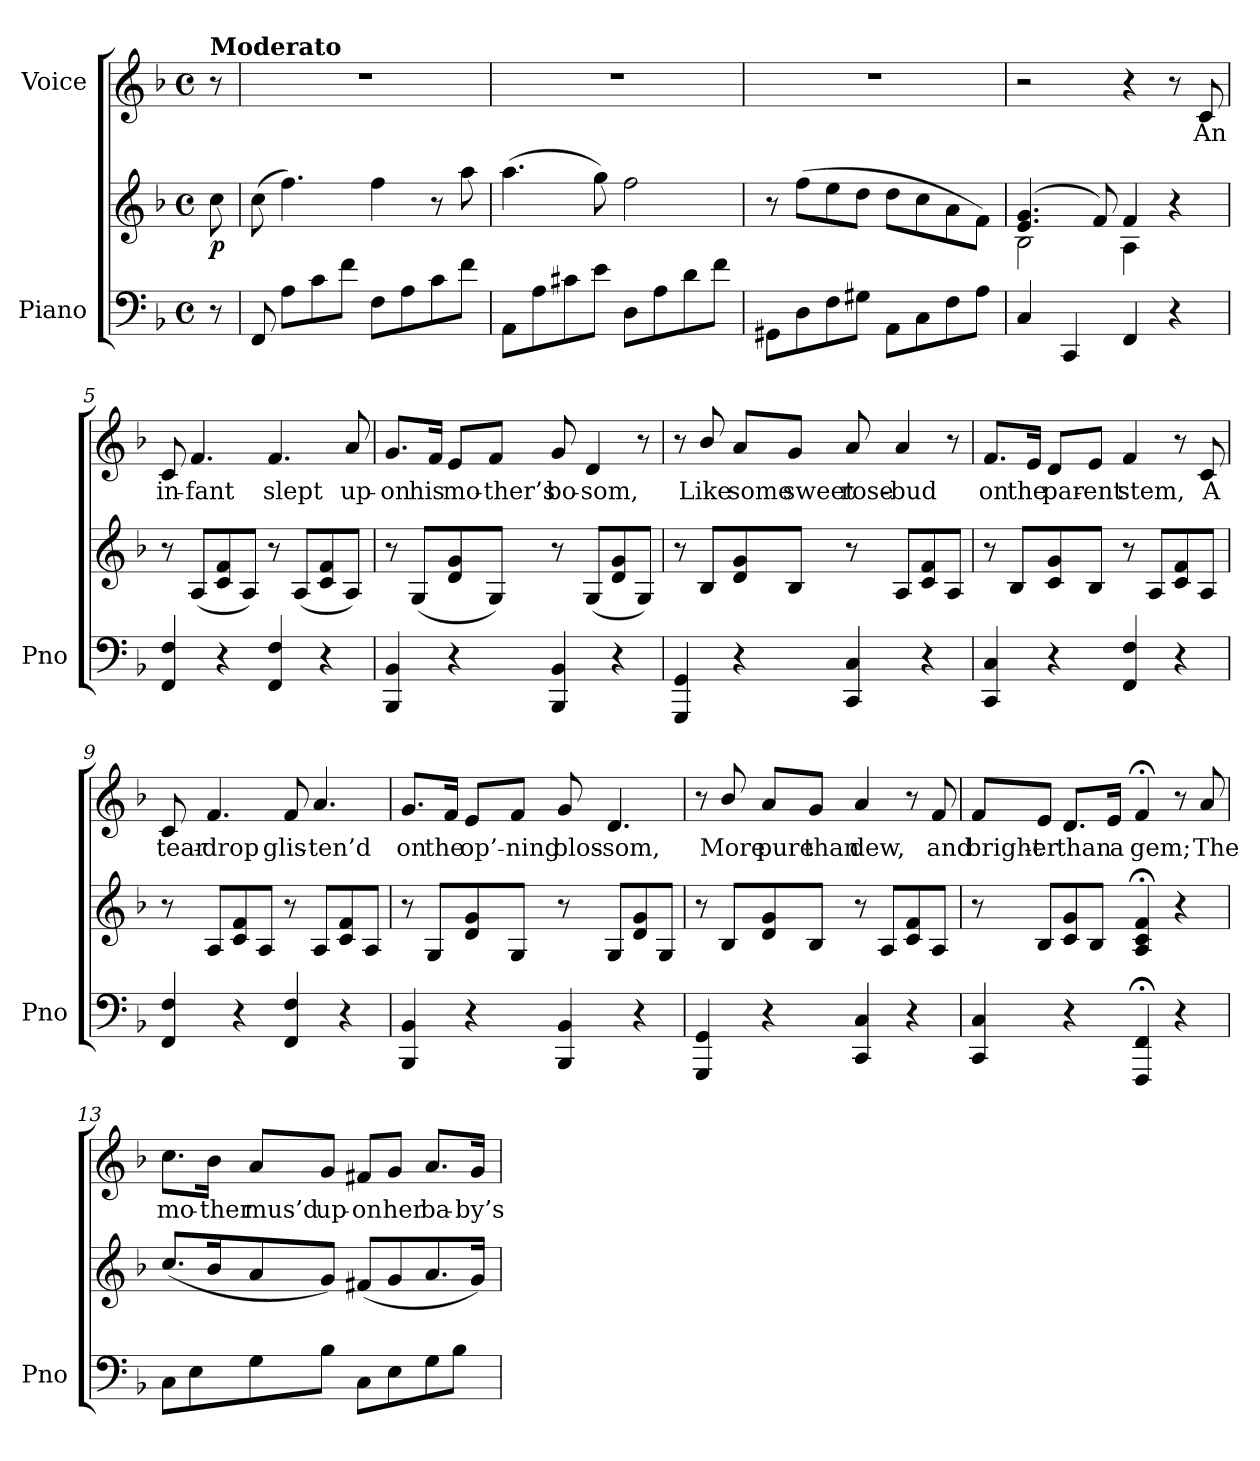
**kern	**kern	**dynam	**kern	**text
*part2	*part2	*part2	*part1	*part1
*staff3	*staff2	*staff2/3	*staff1	*staff1
*I"Piano	*	*	*I"Voice	*
*I'Pno	*	*	*	*
*clefF4	*clefG2	*	*clefG2	*
*k[b-]	*k[b-]	*	*k[b-]	*
*M4/4	*M4/4	*	*M4/4	*
*met(c)	*met(c)	*	*met(c)	*
=	=	=	=	=
!	!	!	!LO:TX:a:B:t=Moderato	!
!	!	!LO:DY:b	!	!
8r	8cc\	p	8r	.
=1	=1	=1	=1	=1
8FF/	(>8cc\	.	1r	.
8A\L	4.ff\)	.	.	.
8c\	.	.	.	.
8f\J	.	.	.	.
8F\L	4ff\	.	.	.
8A\	.	.	.	.
8c\	8r	.	.	.
8f\J	8aa\	.	.	.
=2	=2	=2	=2	=2
8AA\L	(>4.aa\	.	1r	.
8A\	.	.	.	.
8c#X\	.	.	.	.
8e\J	8gg\)	.	.	.
8D\L	2ff\	.	.	.
8A\	.	.	.	.
8d\	.	.	.	.
8f\J	.	.	.	.
=3	=3	=3	=3	=3
8GG#X\L	8r	.	1r	.
8D\	(>8ff\L	.	.	.
8F\	8ee\	.	.	.
8G#X\J	8dd\J	.	.	.
8AA\L	8dd\L	.	.	.
8C\	8cc\	.	.	.
8F\	8a\	.	.	.
8A\J	8f\J)	.	.	.
=4	=4	=4	=4	=4
*	*^	*	*	*
4C/	(>4.e/ 4.g/	2B-\	.	2r	.
4CC/	.	.	.	.	.
.	8f/)	.	.	.	.
4FF/	4f/	4A\	.	4r	.
4r	4r	4ryy	.	8r	.
!	!	!	!	!	!LO:LY:b
.	.	.	.	8c/	An
*	*v	*v	*	*	*
!!LO:LB:g=z
=5	=5	=5	=5	=5
!	!	!	!	!LO:LY:b
4FF/ 4F/	8r	.	8c/	in-
!	!	!	!	!LO:LY:b
.	(<8A/L	.	4.f/	-fant
4r	8c/ 8f/	.	.	.
.	8A/J)	.	.	.
!	!	!	!	!LO:LY:b
4FF/ 4F/	8r	.	4.f/	slept
.	(<8A/L	.	.	.
4r	8c/ 8f/	.	.	.
!	!	!	!	!LO:LY:b
.	8A/J)	.	8a/	up-
=6	=6	=6	=6	=6
!	!	!	!	!LO:LY:b
4BBB-/ 4BB-/	8r	.	8.g/L	-on
.	(<8G/L	.	.	.
!	!	!	!	!LO:LY:b
.	.	.	16f/Jk	his
!	!	!	!	!LO:LY:b
4r	8d/ 8g/	.	8e/L	mo-
!	!	!	!	!LO:LY:b
.	8G/J)	.	8f/J	-ther’s
!	!	!	!	!LO:LY:b
4BBB-/ 4BB-/	8r	.	8g/	bo-
!	!	!	!	!LO:LY:b
.	(<8G/L	.	4d/	-som,
4r	8d/ 8g/	.	.	.
.	8G/J)	.	8r	.
=7	=7	=7	=7	=7
4GGG/ 4GG/	8r	.	8r	.
!	!	!	!	!LO:LY:b
.	8B-/L	.	8b-/	Like
!	!	!	!	!LO:LY:b
4r	8d/ 8g/	.	8a/L	some
!	!	!	!	!LO:LY:b
.	8B-/J	.	8g/J	sweet
!	!	!	!	!LO:LY:b
4CC/ 4C/	8r	.	8a/	rose-
!	!	!	!	!LO:LY:b
.	8A/L	.	4a/	-bud
4r	8c/ 8f/	.	.	.
.	8A/J	.	8r	.
=8	=8	=8	=8	=8
!	!	!	!	!LO:LY:b
4CC/ 4C/	8r	.	8.f/L	on
.	8B-/L	.	.	.
!	!	!	!	!LO:LY:b
.	.	.	16e/Jk	the
!	!	!	!	!LO:LY:b
4r	8c/ 8g/	.	8d/L	par-
!	!	!	!	!LO:LY:b
.	8B-/J	.	8e/J	-ent
!	!	!	!	!LO:LY:b
4FF/ 4F/	8r	.	4f/	stem,
.	8A/L	.	.	.
4r	8c/ 8f/	.	8r	.
!	!	!	!	!LO:LY:b
.	8A/J	.	8c/	A
!!LO:LB:g=z
=9	=9	=9	=9	=9
!	!	!	!	!LO:LY:b
4FF/ 4F/	8r	.	8c/	tear-
!	!	!	!	!LO:LY:b
.	8A/L	.	4.f/	-drop
4r	8c/ 8f/	.	.	.
.	8A/J	.	.	.
!	!	!	!	!LO:LY:b
4FF/ 4F/	8r	.	8f/	glis-
!	!	!	!	!LO:LY:b
.	8A/L	.	4.a/	-ten’d
4r	8c/ 8f/	.	.	.
.	8A/J	.	.	.
=10	=10	=10	=10	=10
!	!	!	!	!LO:LY:b
4BBB-/ 4BB-/	8r	.	8.g/L	on
.	8G/L	.	.	.
!	!	!	!	!LO:LY:b
.	.	.	16f/Jk	the
!	!	!	!	!LO:LY:b
4r	8d/ 8g/	.	8e/L	op’-
!	!	!	!	!LO:LY:b
.	8G/J	.	8f/J	-ning
!	!	!	!	!LO:LY:b
4BBB-/ 4BB-/	8r	.	8g/	blos-
!	!	!	!	!LO:LY:b
.	8G/L	.	4.d/	-som,
4r	8d/ 8g/	.	.	.
.	8G/J	.	.	.
=11	=11	=11	=11	=11
4GGG/ 4GG/	8r	.	8r	.
!	!	!	!	!LO:LY:b
.	8B-/L	.	8b-/	More
!	!	!	!	!LO:LY:b
4r	8d/ 8g/	.	8a/L	pure
!	!	!	!	!LO:LY:b
.	8B-/J	.	8g/J	than
!	!	!	!	!LO:LY:b
4CC/ 4C/	8r	.	4a/	dew,
.	8A/L	.	.	.
4r	8c/ 8f/	.	8r	.
!	!	!	!	!LO:LY:b
.	8A/J	.	8f/	and
=12	=12	=12	=12	=12
!	!	!	!	!LO:LY:b
4CC/ 4C/	8r	.	8f/L	bright-
!	!	!	!	!LO:LY:b
.	8B-/L	.	8e/J	-er
!	!	!	!	!LO:LY:b
4r	8c/ 8g/	.	8.d/L	than
.	8B-/J	.	.	.
!	!	!	!	!LO:LY:b
.	.	.	16e/Jk	a
!	!	!	!	!LO:LY:b
4FFF/;< 4FF/;<	4A/;< 4c/;< 4f/;<	.	4f;</	gem;
4r	4r	.	8r	.
!	!	!	!	!LO:LY:b
.	.	.	8a/	The
!!LO:LB:g=z
=13	=13	=13	=13	=13
!	!	!	!	!LO:LY:b
8C\L	(<8.cc/L	.	8.cc\L	mo-
8E\	.	.	.	.
!	!	!	!	!LO:LY:b
.	16b-/K	.	16b-\Jk	-ther
!	!	!	!	!LO:LY:b
8G\	8a/	.	8a/L	mus’d
!	!	!	!	!LO:LY:b
8B-\J	8g/J)	.	8g/J	up-
!	!	!	!	!LO:LY:b
8C\L	(<8f#X/L	.	8f#X/L	-on
!	!	!	!	!LO:LY:b
8E\	8g/	.	8g/J	her
!	!	!	!	!LO:LY:b
8G\	8.a/	.	8.a/L	ba-
8B-\J	.	.	.	.
!	!	!	!	!LO:LY:b
.	16g/Jk)	.	16g/Jk	-by’s
=	=	=	=	=
*-	*-	*-	*-	*-
